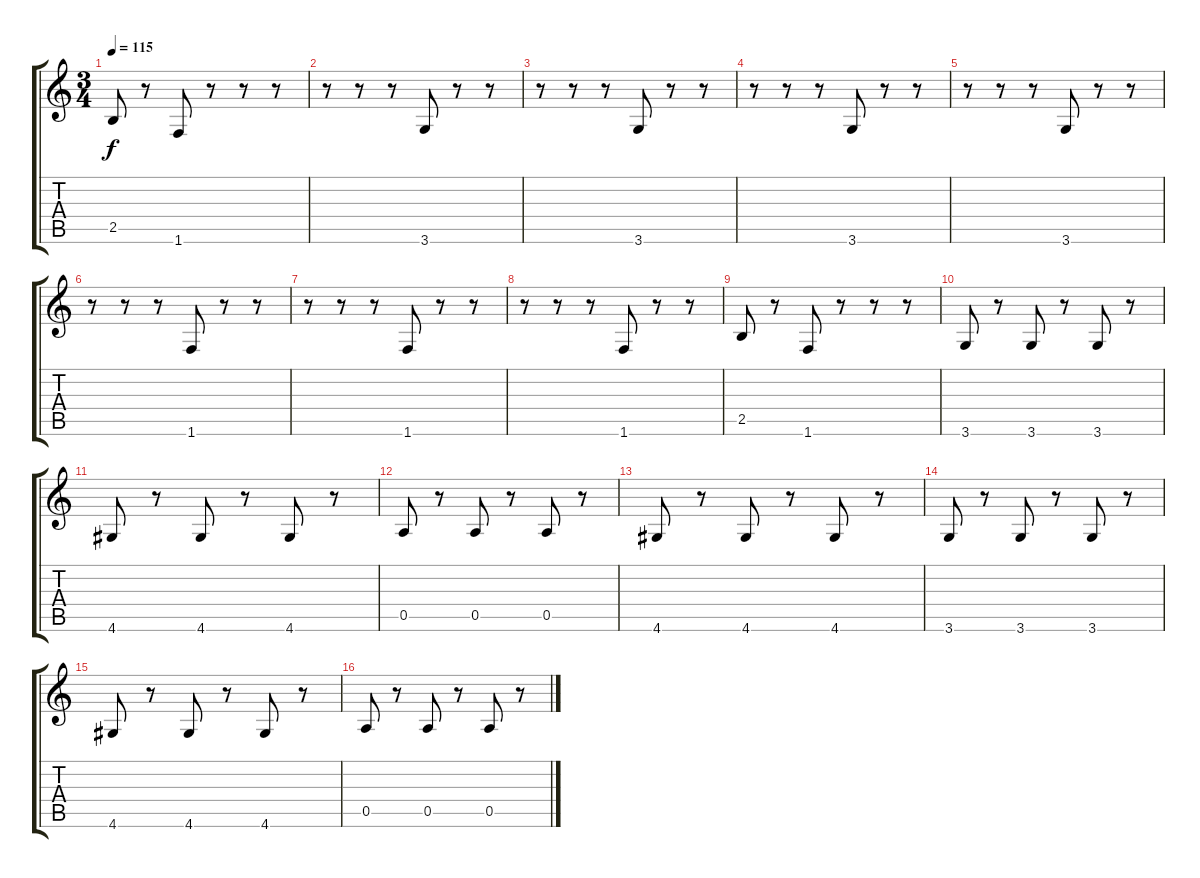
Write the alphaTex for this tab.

\track "" {instrument electricbassfinger}
\staff {score tabs}
\tuning (E4 B3 G3 D3 A2 E2) {hide}
\ts (3 4)
\tempo 115
\clef g2
\ks c
2.5.8{dy f} r.8 1.6.8 r.8 r.8 r.8 |
r.8 r.8 r.8 3.6.8 r.8 r.8 |
r.8 r.8 r.8 3.6.8 r.8 r.8 |
r.8 r.8 r.8 3.6.8 r.8 r.8 |
r.8 r.8 r.8 3.6.8 r.8 r.8 |
r.8 r.8 r.8 1.6.8 r.8 r.8 |
r.8 r.8 r.8 1.6.8 r.8 r.8 |
r.8 r.8 r.8 1.6.8 r.8 r.8 |
2.5.8 r.8 1.6.8 r.8 r.8 r.8 |
3.6.8 r.8 3.6.8 r.8 3.6.8 r.8 |
4.6.8 r.8 4.6.8 r.8 4.6.8 r.8 |
0.5.8 r.8 0.5.8 r.8 0.5.8 r.8 |
4.6.8 r.8 4.6.8 r.8 4.6.8 r.8 |
3.6.8 r.8 3.6.8 r.8 3.6.8 r.8 |
4.6.8 r.8 4.6.8 r.8 4.6.8 r.8 |
0.5.8 r.8 0.5.8 r.8 0.5.8 r.8
